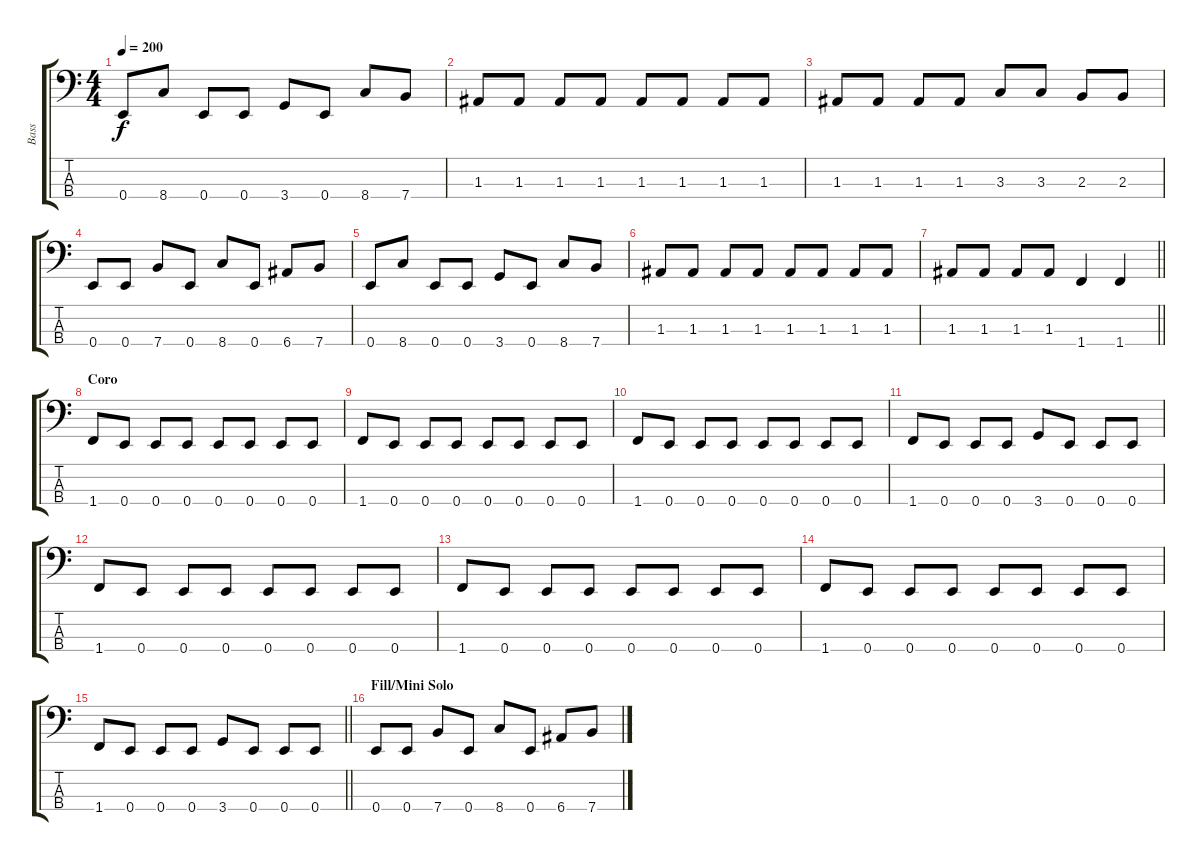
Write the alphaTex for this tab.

\track ("Bass" "Bass") {instrument electricbassfinger}
\staff {score tabs}
\tuning (G2 D2 A1 E1) {hide}
\ts (4 4)
\tempo 200
\clef f4
\ks c
0.4.8{dy f} 8.4.8 0.4.8 0.4.8 3.4.8 0.4.8 8.4.8 7.4.8 |
1.3.8 1.3.8 1.3.8 1.3.8 1.3.8 1.3.8 1.3.8 1.3.8 |
1.3.8 1.3.8 1.3.8 1.3.8 3.3.8 3.3.8 2.3.8 2.3.8 |
0.4.8 0.4.8 7.4.8 0.4.8 8.4.8 0.4.8 6.4.8 7.4.8 |
0.4.8 8.4.8 0.4.8 0.4.8 3.4.8 0.4.8 8.4.8 7.4.8 |
1.3.8 1.3.8 1.3.8 1.3.8 1.3.8 1.3.8 1.3.8 1.3.8 |
\barLineRight lightlight
1.3.8 1.3.8 1.3.8 1.3.8 1.4.4 1.4.4 |
\section ("" "Coro")
1.4.8 0.4.8 0.4.8 0.4.8 0.4.8 0.4.8 0.4.8 0.4.8 |
1.4.8 0.4.8 0.4.8 0.4.8 0.4.8 0.4.8 0.4.8 0.4.8 |
1.4.8 0.4.8 0.4.8 0.4.8 0.4.8 0.4.8 0.4.8 0.4.8 |
1.4.8 0.4.8 0.4.8 0.4.8 3.4.8 0.4.8 0.4.8 0.4.8 |
1.4.8 0.4.8 0.4.8 0.4.8 0.4.8 0.4.8 0.4.8 0.4.8 |
1.4.8 0.4.8 0.4.8 0.4.8 0.4.8 0.4.8 0.4.8 0.4.8 |
1.4.8 0.4.8 0.4.8 0.4.8 0.4.8 0.4.8 0.4.8 0.4.8 |
\barLineRight lightlight
1.4.8 0.4.8 0.4.8 0.4.8 3.4.8 0.4.8 0.4.8 0.4.8 |
\section ("" "Fill/Mini Solo")
0.4.8 0.4.8 7.4.8 0.4.8 8.4.8 0.4.8 6.4.8 7.4.8
